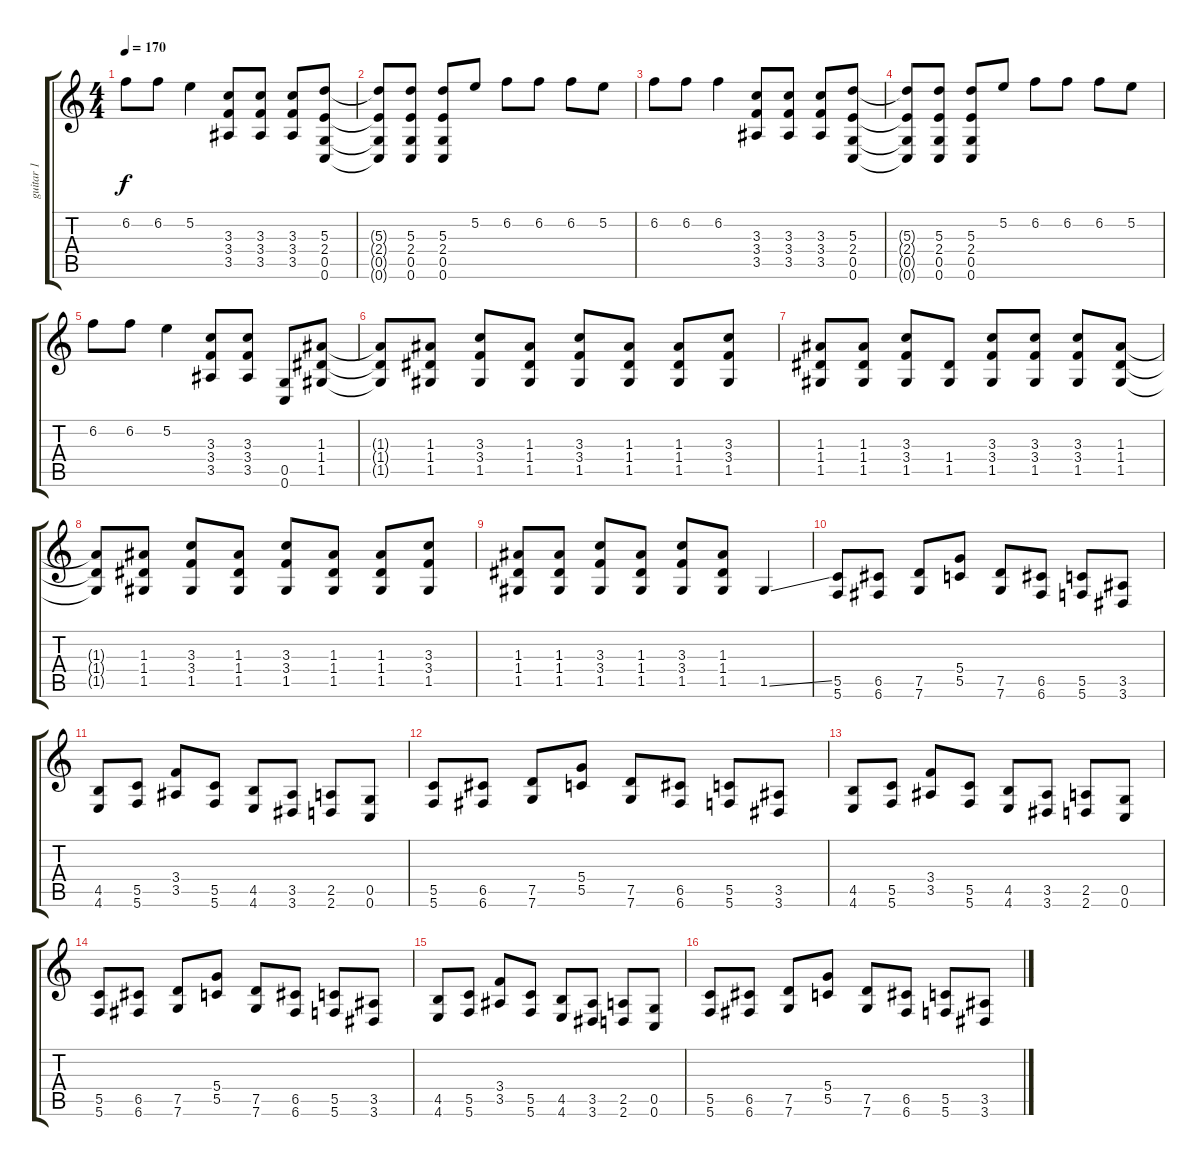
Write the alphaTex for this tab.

\track ("guitar 1" "guitar 1") {instrument distortionguitar}
\staff {score tabs}
\tuning (E4 B3 A3 D3 G2 C2) {hide}
\ts (4 4)
\tempo 170
\clef g2
\ks c
6.2.8{dy f} 6.2.8 5.2.4 (3.3 3.4 3.5).8 (3.3 3.4 3.5).8 (3.3 3.4 3.5).8 (5.3 2.4 0.5 0.6).8 |
(5.3{t} 2.4{t} 0.5{t} 0.6{t}).8 (5.3 2.4 0.5 0.6).8 (5.3 2.4 0.5 0.6).8 5.2.8 6.2.8 6.2.8 6.2.8 5.2.8 |
6.2.8 6.2.8 6.2.4 (3.3 3.4 3.5).8 (3.3 3.4 3.5).8 (3.3 3.4 3.5).8 (5.3 2.4 0.5 0.6).8 |
(5.3{t} 2.4{t} 0.5{t} 0.6{t}).8 (5.3 2.4 0.5 0.6).8 (5.3 2.4 0.5 0.6).8 5.2.8 6.2.8 6.2.8 6.2.8 5.2.8 |
6.2.8 6.2.8 5.2.4 (3.3 3.4 3.5).8 (3.3 3.4 3.5).8 (0.5 0.6).8 (1.3 1.4 1.5).8 |
(1.3{t} 1.4{t} 1.5{t}).8 (1.3 1.4 1.5).8 (3.3 3.4 1.5).8 (1.3 1.4 1.5).8 (3.3 3.4 1.5).8 (1.3 1.4 1.5).8 (1.3 1.4 1.5).8 (3.3 3.4 1.5).8 |
(1.3 1.4 1.5).8 (1.3 1.4 1.5).8 (3.3 3.4 1.5).8 (1.4 1.5).8 (3.3 3.4 1.5).8 (3.3 3.4 1.5).8 (3.3 3.4 1.5).8 (1.3 1.4 1.5).8 |
(1.3{t} 1.4{t} 1.5{t}).8 (1.3 1.4 1.5).8 (3.3 3.4 1.5).8 (1.3 1.4 1.5).8 (3.3 3.4 1.5).8 (1.3 1.4 1.5).8 (1.3 1.4 1.5).8 (3.3 3.4 1.5).8 |
(1.3 1.4 1.5).8 (1.3 1.4 1.5).8 (3.3 3.4 1.5).8 (1.3 1.4 1.5).8 (3.3 3.4 1.5).8 (1.3 1.4 1.5).8 1.5{ss}.4 |
(5.5 5.6).8 (6.5 6.6).8 (7.5 7.6).8 (5.4 5.5).8 (7.5 7.6).8 (6.5 6.6).8 (5.5 5.6).8 (3.5 3.6).8 |
(4.5 4.6).8 (5.5 5.6).8 (3.4 3.5).8 (5.5 5.6).8 (4.5 4.6).8 (3.5 3.6).8 (2.5 2.6).8 (0.5 0.6).8 |
(5.5 5.6).8 (6.5 6.6).8 (7.5 7.6).8 (5.4 5.5).8 (7.5 7.6).8 (6.5 6.6).8 (5.5 5.6).8 (3.5 3.6).8 |
(4.5 4.6).8 (5.5 5.6).8 (3.4 3.5).8 (5.5 5.6).8 (4.5 4.6).8 (3.5 3.6).8 (2.5 2.6).8 (0.5 0.6).8 |
(5.5 5.6).8 (6.5 6.6).8 (7.5 7.6).8 (5.4 5.5).8 (7.5 7.6).8 (6.5 6.6).8 (5.5 5.6).8 (3.5 3.6).8 |
(4.5 4.6).8 (5.5 5.6).8 (3.4 3.5).8 (5.5 5.6).8 (4.5 4.6).8 (3.5 3.6).8 (2.5 2.6).8 (0.5 0.6).8 |
(5.5 5.6).8 (6.5 6.6).8 (7.5 7.6).8 (5.4 5.5).8 (7.5 7.6).8 (6.5 6.6).8 (5.5 5.6).8 (3.5 3.6).8
